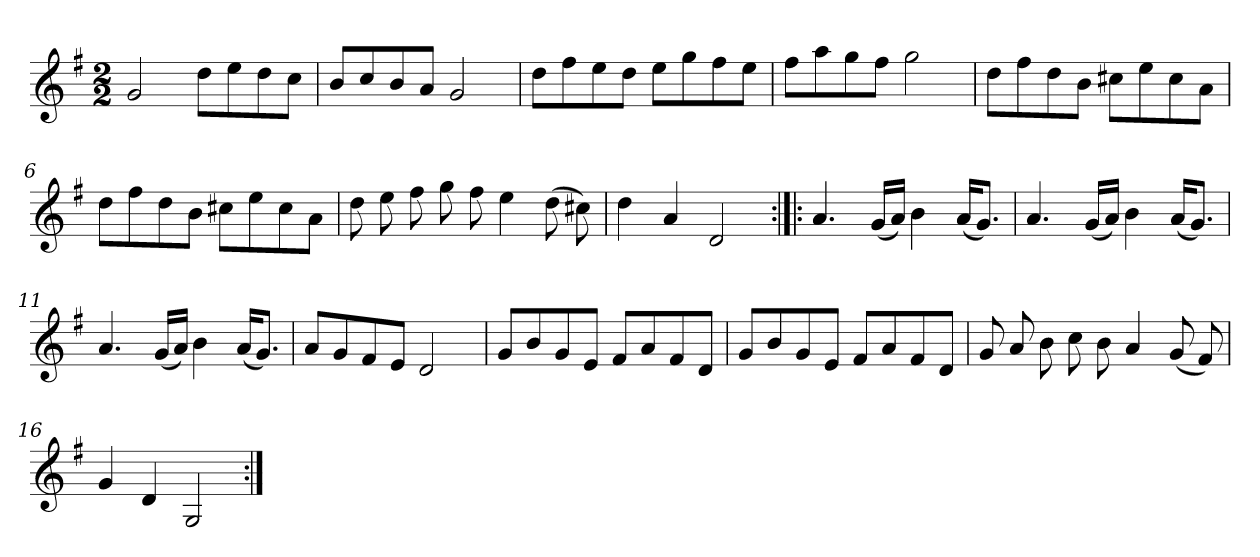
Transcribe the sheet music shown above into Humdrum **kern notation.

**kern
*part1
*staff1
*clefG2
*k[f#]
*G:
*M2/2
*MM120
=1
2g
8dd\L
8ee\
8dd\
8cc\J
=2
8b/L
8cc/
8b/
8a/J
2g
=3
8dd\L
8ff#\
8ee\
8dd\J
8ee\L
8gg\
8ff#\
8ee\J
=4
8ff#\L
8aa\
8gg\
8ff#\J
2gg
=5
8dd\L
8ff#\
8dd\
8b\J
8cc#X\L
8ee\
8cc#\
8a\J
=6
8dd\L
8ff#\
8dd\
8b\J
8cc#X\L
8ee\
8cc#\
8a\J
=7
8dd
8ee
8ff#
8gg
8ff#
4ee
(8dd
8cc#X)
=8
4dd
4a
2d
=9:|!|:
4.a
(16g/LL
16a/JJ)
4b
(16a/KL
8.g/J)
=10
4.a
(16g/LL
16a/JJ)
4b
(16a/KL
8.g/J)
=11
4.a
(16g/LL
16a/JJ)
4b
(16a/KL
8.g/J)
=12
8a/L
8g/
8f#/
8e/J
2d
=13
8g/L
8b/
8g/
8e/J
8f#/L
8a/
8f#/
8d/J
=14
8g/L
8b/
8g/
8e/J
8f#/L
8a/
8f#/
8d/J
=15
8g
8a
8b
8cc
8b
4a
(8g
8f#)
=16
4g
4d
2G
=:|!
*-
